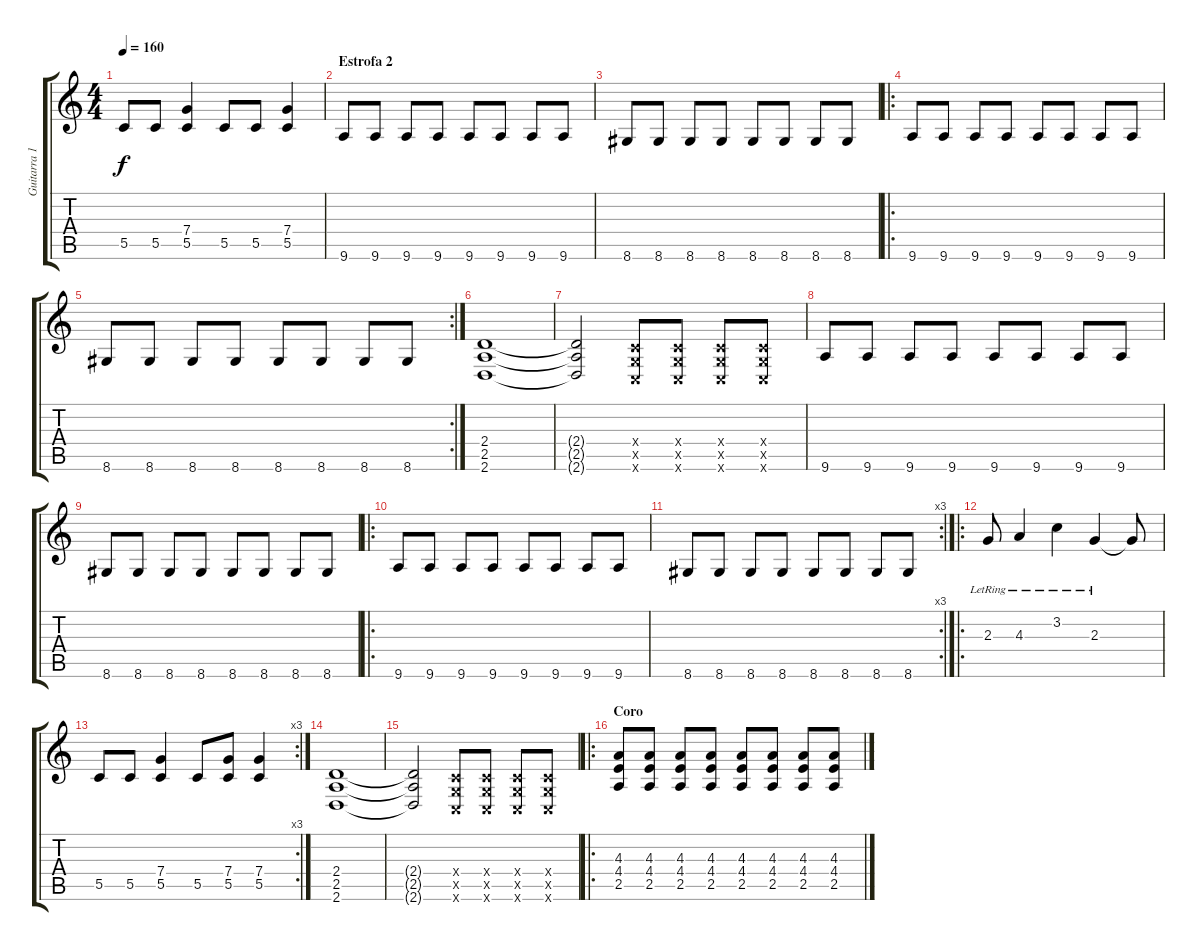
\track ("Guitarra 1" "Guitarra 1") {instrument distortionguitar}
\staff {score tabs}
\tuning (D4 A3 F3 C3 G2 C2) {hide}
\ts (4 4)
\tempo 160
\clef g2
\ks c
5.5.8{dy f} 5.5.8 (7.4 5.5).4 5.5.8 5.5.8 (7.4 5.5).4 |
\section ("" "Estrofa 2")
9.6.8{instrument electricguitarmuted} 9.6.8{instrument electricguitarmuted} 9.6.8{instrument electricguitarmuted} 9.6.8{instrument electricguitarmuted} 9.6.8{instrument electricguitarmuted} 9.6.8{instrument electricguitarmuted} 9.6.8{instrument electricguitarmuted} 9.6.8{instrument electricguitarmuted} |
8.6.8 8.6.8 8.6.8 8.6.8 8.6.8 8.6.8 8.6.8 8.6.8 |
\ro
9.6.8{instrument electricguitarmuted} 9.6.8{instrument electricguitarmuted} 9.6.8{instrument electricguitarmuted} 9.6.8{instrument electricguitarmuted} 9.6.8{instrument electricguitarmuted} 9.6.8{instrument electricguitarmuted} 9.6.8{instrument electricguitarmuted} 9.6.8{instrument electricguitarmuted} |
\rc 2
8.6.8 8.6.8 8.6.8 8.6.8 8.6.8 8.6.8 8.6.8 8.6.8 |
(2.4 2.5 2.6).1{volume 11 instrument overdrivenguitar} |
(2.4{t} 2.5{t} 2.6{t}).2 (0.4{x} 0.5{x} 0.6{x}).8{instrument distortionguitar} (0.4{x} 0.5{x} 0.6{x}).8{instrument distortionguitar} (0.4{x} 0.5{x} 0.6{x}).8{instrument distortionguitar} (0.4{x} 0.5{x} 0.6{x}).8{instrument distortionguitar} |
9.6.8{instrument electricguitarmuted} 9.6.8{instrument electricguitarmuted} 9.6.8{instrument electricguitarmuted} 9.6.8{instrument electricguitarmuted} 9.6.8{instrument electricguitarmuted} 9.6.8{instrument electricguitarmuted} 9.6.8{instrument electricguitarmuted} 9.6.8{instrument electricguitarmuted} |
8.6.8 8.6.8 8.6.8 8.6.8 8.6.8 8.6.8 8.6.8 8.6.8 |
\ro
9.6.8{instrument electricguitarmuted} 9.6.8{instrument electricguitarmuted} 9.6.8{instrument electricguitarmuted} 9.6.8{instrument electricguitarmuted} 9.6.8{instrument electricguitarmuted} 9.6.8{instrument electricguitarmuted} 9.6.8{instrument electricguitarmuted} 9.6.8{instrument electricguitarmuted} |
\rc 3
8.6.8 8.6.8 8.6.8 8.6.8 8.6.8 8.6.8 8.6.8 8.6.8 |
\ro
2.3{lr}.8{instrument electricguitarclean} 4.3{lr}.4 3.2{lr}.4 2.3{lr}.4 2.3{t}.8 |
\rc 3
5.5.8 5.5.8 (7.4 5.5).4 5.5.8 (7.4 5.5).8 (7.4 5.5).4 |
(2.4 2.5 2.6).1{instrument overdrivenguitar} |
(2.4{t} 2.5{t} 2.6{t}).2 (0.4{x} 0.5{x} 0.6{x}).8{instrument distortionguitar} (0.4{x} 0.5{x} 0.6{x}).8{instrument distortionguitar} (0.4{x} 0.5{x} 0.6{x}).8{instrument distortionguitar} (0.4{x} 0.5{x} 0.6{x}).8{volume 16 instrument distortionguitar} |
\ro
\section ("" "Coro")
(4.3 4.4 2.5).8 (4.3 4.4 2.5).8 (4.3 4.4 2.5).8 (4.3 4.4 2.5).8 (4.3 4.4 2.5).8 (4.3 4.4 2.5).8 (4.3 4.4 2.5).8 (4.3 4.4 2.5).8
